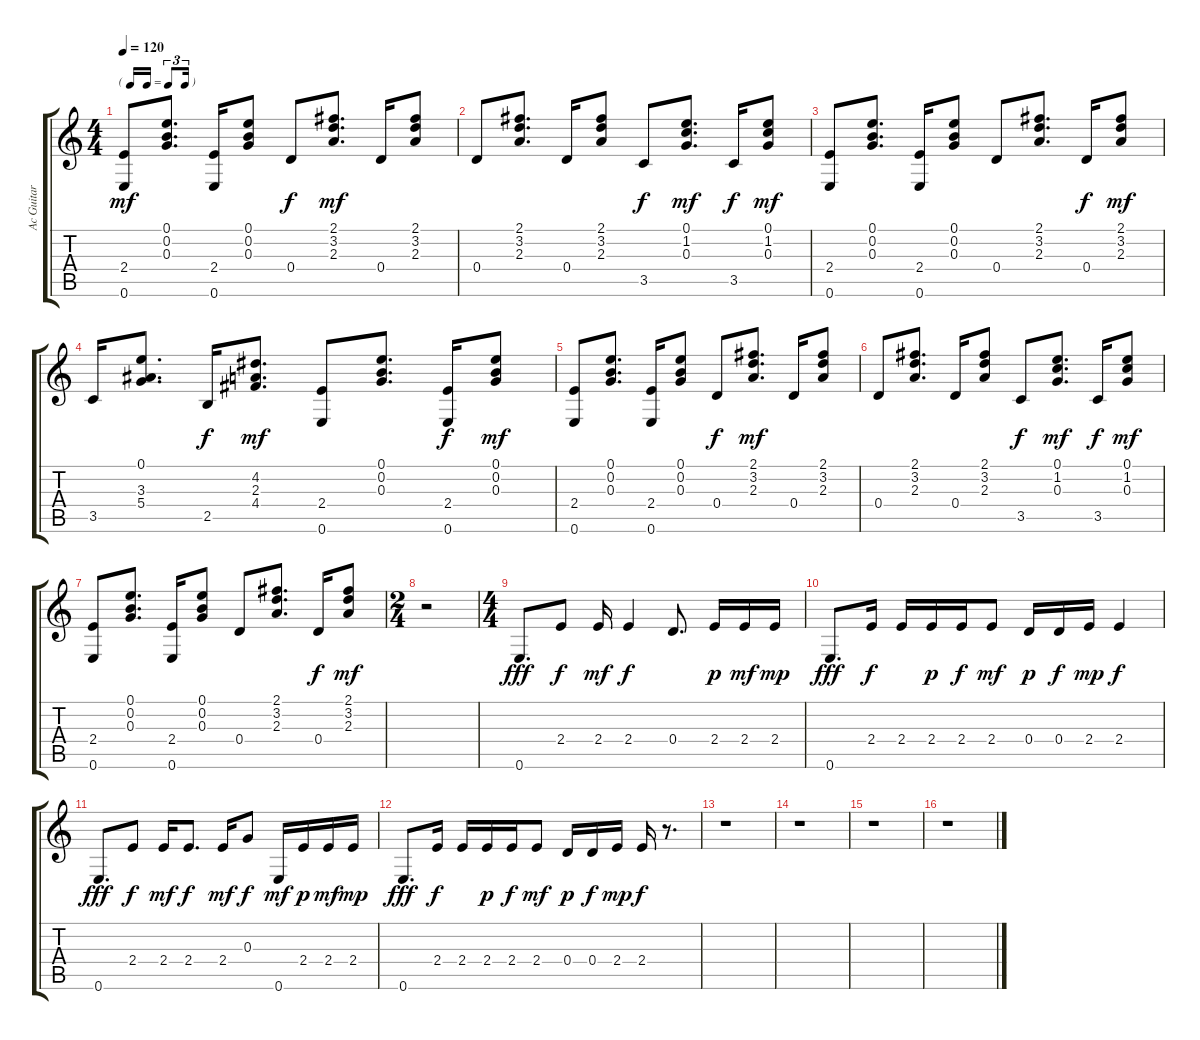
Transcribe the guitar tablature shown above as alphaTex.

\track ("Ac Guitar #1" "Ac Guitar ") {instrument acousticguitarsteel}
\staff {score tabs}
\tuning (E4 B3 G3 D3 A2 E2) {hide}
\ts (4 4)
\tf triplet16th
\tempo 120
\clef g2
\ks c
(2.4 0.6).8{dy mf} (0.1 0.2 0.3).8{d} (2.4 0.6).16 (0.1 0.2 0.3).8 0.4.8{dy f} (2.1 3.2 2.3).8{d dy mf} 0.4.16 (2.1 3.2 2.3).8 |
0.4.8 (2.1 3.2 2.3).8{d} 0.4.16 (2.1 3.2 2.3).8 3.5.8{dy f} (0.1 1.2 0.3).8{d dy mf} 3.5.16{dy f} (0.1 1.2 0.3).8{dy mf} |
(2.4 0.6).8 (0.1 0.2 0.3).8{d} (2.4 0.6).16 (0.1 0.2 0.3).8 0.4.8 (2.1 3.2 2.3).8{d} 0.4.16{dy f} (2.1 3.2 2.3).8{dy mf} |
3.5.16 (0.1 3.3 5.4).8{d} 2.5.16{dy f} (4.2 2.3 4.4).8{d dy mf} (2.4 0.6).8 (0.1 0.2 0.3).8{d} (2.4 0.6).16{dy f} (0.1 0.2 0.3).8{dy mf} |
(2.4 0.6).8 (0.1 0.2 0.3).8{d} (2.4 0.6).16 (0.1 0.2 0.3).8 0.4.8{dy f} (2.1 3.2 2.3).8{d dy mf} 0.4.16 (2.1 3.2 2.3).8 |
0.4.8 (2.1 3.2 2.3).8{d} 0.4.16 (2.1 3.2 2.3).8 3.5.8{dy f} (0.1 1.2 0.3).8{d dy mf} 3.5.16{dy f} (0.1 1.2 0.3).8{dy mf} |
(2.4 0.6).8 (0.1 0.2 0.3).8{d} (2.4 0.6).16 (0.1 0.2 0.3).8 0.4.8 (2.1 3.2 2.3).8{d} 0.4.16{dy f} (2.1 3.2 2.3).8{dy mf} |
\ts (2 4)
r.2 |
\ts (4 4)
0.6.8{d dy fff} 2.4.8{dy f} 2.4.16{dy mf} 2.4.4{dy f} 0.4.8{d} 2.4.16{dy p} 2.4.16{dy mf} 2.4.16{dy mp} |
0.6.8{d dy fff} 2.4.16{dy f} 2.4.16 2.4.16{dy p} 2.4.16{dy f} 2.4.8{dy mf} 0.4.16{dy p} 0.4.16{dy f} 2.4.16{dy mp} 2.4.4{dy f} |
0.6.8{d dy fff} 2.4.8{dy f} 2.4.16{dy mf} 2.4.8{d dy f} 2.4.16{dy mf} 0.3.8{dy f} 0.6.16{dy mf} 2.4.16{dy p} 2.4.16{dy mf} 2.4.16{dy mp} |
0.6.8{d dy fff} 2.4.16{dy f} 2.4.16 2.4.16{dy p} 2.4.16{dy f} 2.4.8{dy mf} 0.4.16{dy p} 0.4.16{dy f} 2.4.16{dy mp} 2.4.16{dy f} r.8{d} |
r.1 |
r.1 |
r.1 |
r.1
